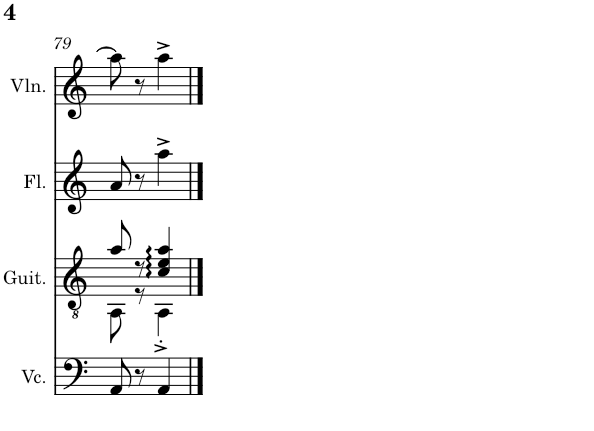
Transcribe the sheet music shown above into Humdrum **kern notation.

**kern	**kern	**kern	**kern
*part4	*part3	*part2	*part1
*staff4	*staff3	*staff2	*staff1
*I"チェロ	*I"クラシックギター	*I"フルート	*I"ヴァイオリン
!!LO:PB:g=z
*clefF4	*clefGv2	*clefG2	*clefG2
*k[]	*k[]	*k[]	*k[]
*M2/4	*M2/4	*M2/4	*M2/4
=79	=79	=79	=79
*	*^	*	*
8AA/	8a/	8AA\	8a/	8aa\]
8r	8r	8r	8r	8r
4AA/	4c/ 4e/ 4a/	4AA'^\	4aa^\	4aa^\
*	*v	*v	*	*
==	==	==	==
*-	*-	*-	*-
